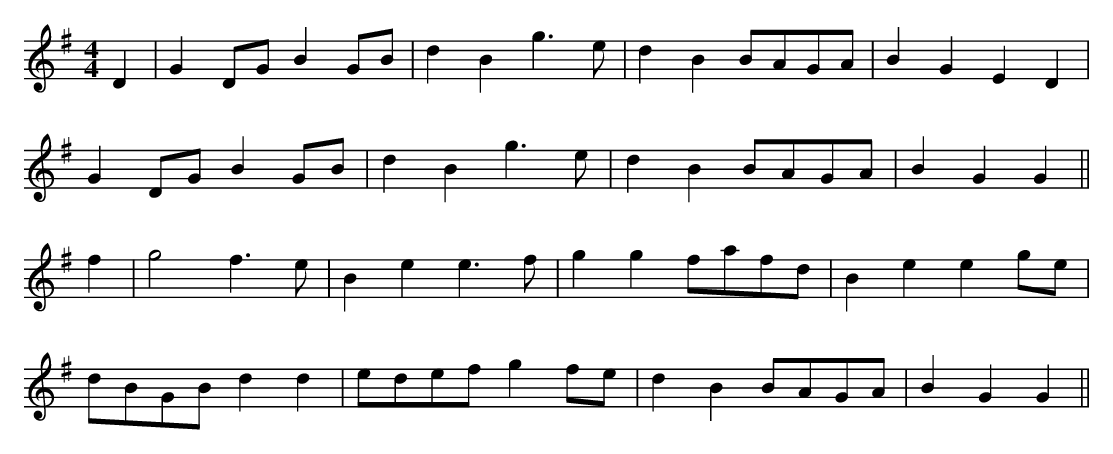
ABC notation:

X:1
M:4/4
K:G
D2|G2 DG B2 GB|d2 B2 g3 e|d2 B2 BAGA|B2 G2 E2 D2|
G2 DG B2 GB|d2 B2 g3 e|d2B2 BAGA|B2 G2 G2||
f2|g4 f3 e|B2 e2 e3 f|g2 g2 fafd|B2 e2 e2 ge|
dBGB d2 d2|edef g2 fe|d2 B2 BAGA|B2 G2 G2||
